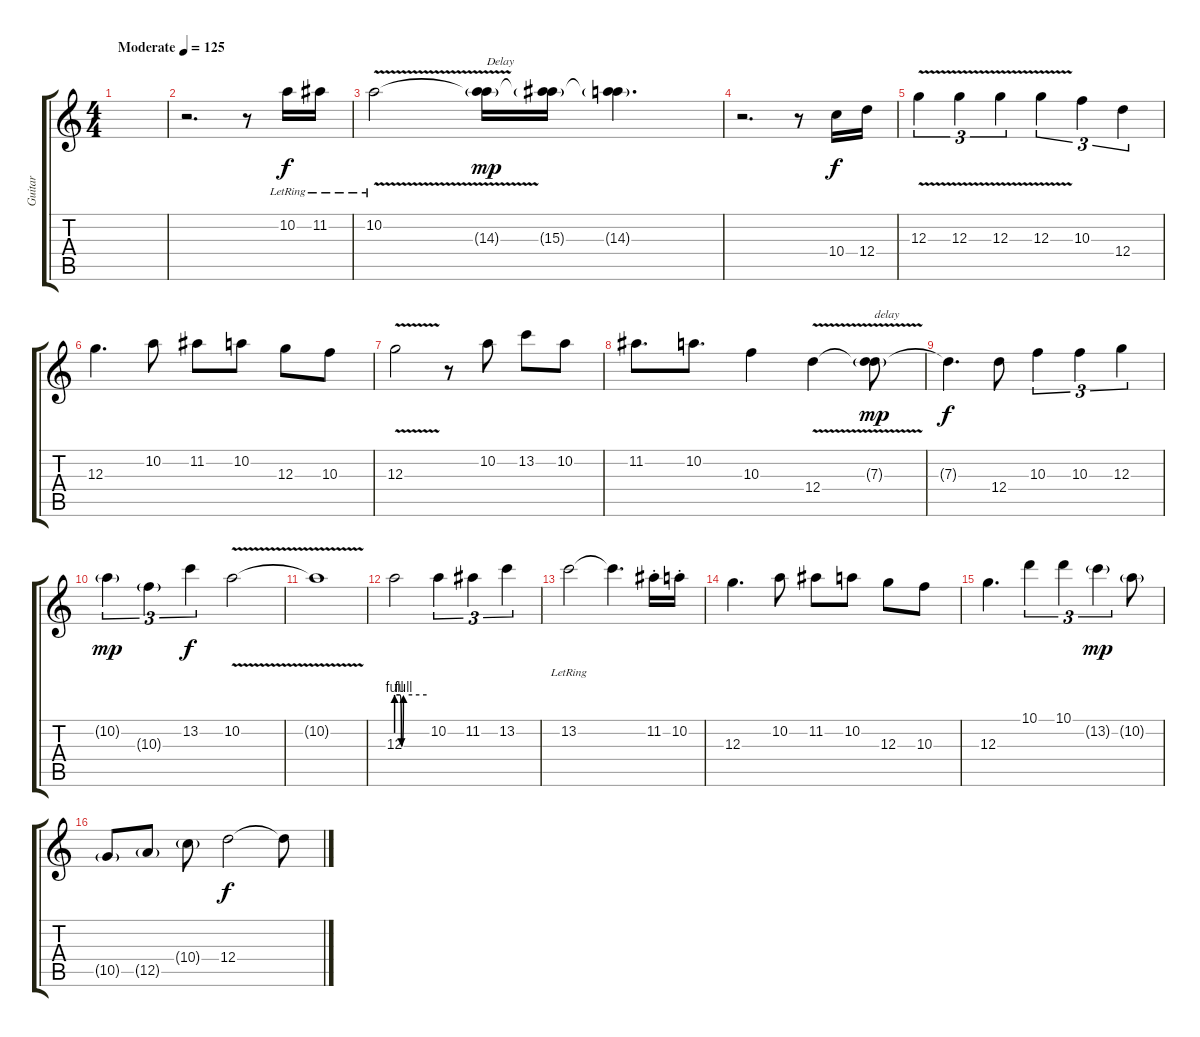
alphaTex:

\track ("Guitar" "Guitar") {instrument electricguitarjazz}
\staff {score tabs}
\tuning (E4 B3 G3 D3 A2 E2) {hide}
\ts (4 4)
\tempo (125 "Moderate")
\clef g2
\ks c
|
r.2{d} r.8 10.2{lr}.16 11.2{lr}.16 |
10.2{v lr}.2 (10.2{t} 14.3{g}).16{txt "Delay" dy mp} (10.2{t} 15.3{g}).16 (10.2{t} 14.3{g}).4{d} |
r.2{d} r.8 10.4.16{dy f} 12.4.16 |
12.3{v}.4{tu (3 2)} 12.3{v}.4{tu (3 2)} 12.3{v}.4{tu (3 2)} 12.3{v}.4{tu (3 2)} 10.3.4{tu (3 2)} 12.4.4{tu (3 2)} |
12.3.4{d} 10.2.8 11.2.8 10.2.8 12.3.8 10.3.8 |
12.3{v}.2 r.8 10.2.8 13.2.8 10.2.8 |
11.2.8{d} 10.2.8{d} 10.3.4 12.4{v}.4 (7.3{g} 12.4{t}).8{txt "delay" dy mp} |
7.3{t}.4{d dy f} 12.4.8 10.3.4{tu (3 2)} 10.3.4{tu (3 2)} 12.3.4{tu (3 2)} |
10.2{g}.4{tu (3 2) dy mp} 10.3{g}.4{tu (3 2)} 13.2.4{tu (3 2) dy f} 10.2{v}.2 |
10.2{t}.1 |
12.3{be (custom 0 4 7 4 10 0 14 4 60 4)}.2 10.2.4{tu (3 2)} 11.2.4{tu (3 2)} 13.2.4{tu (3 2)} |
13.2{lr}.2 13.2{t}.4{d} 11.2{st}.16 10.2{st}.16 |
12.3.4{d} 10.2.8 11.2.8 10.2.8 12.3.8 10.3.8 |
12.3.4{d} 10.1.4{tu (3 2)} 10.1.4{tu (3 2)} 13.2{g}.4{tu (3 2) dy mp} 10.2{g}.8 |
10.5{g}.8 12.5{g}.8 10.4{g}.8 12.4.2{dy f} 12.4{t}.8
